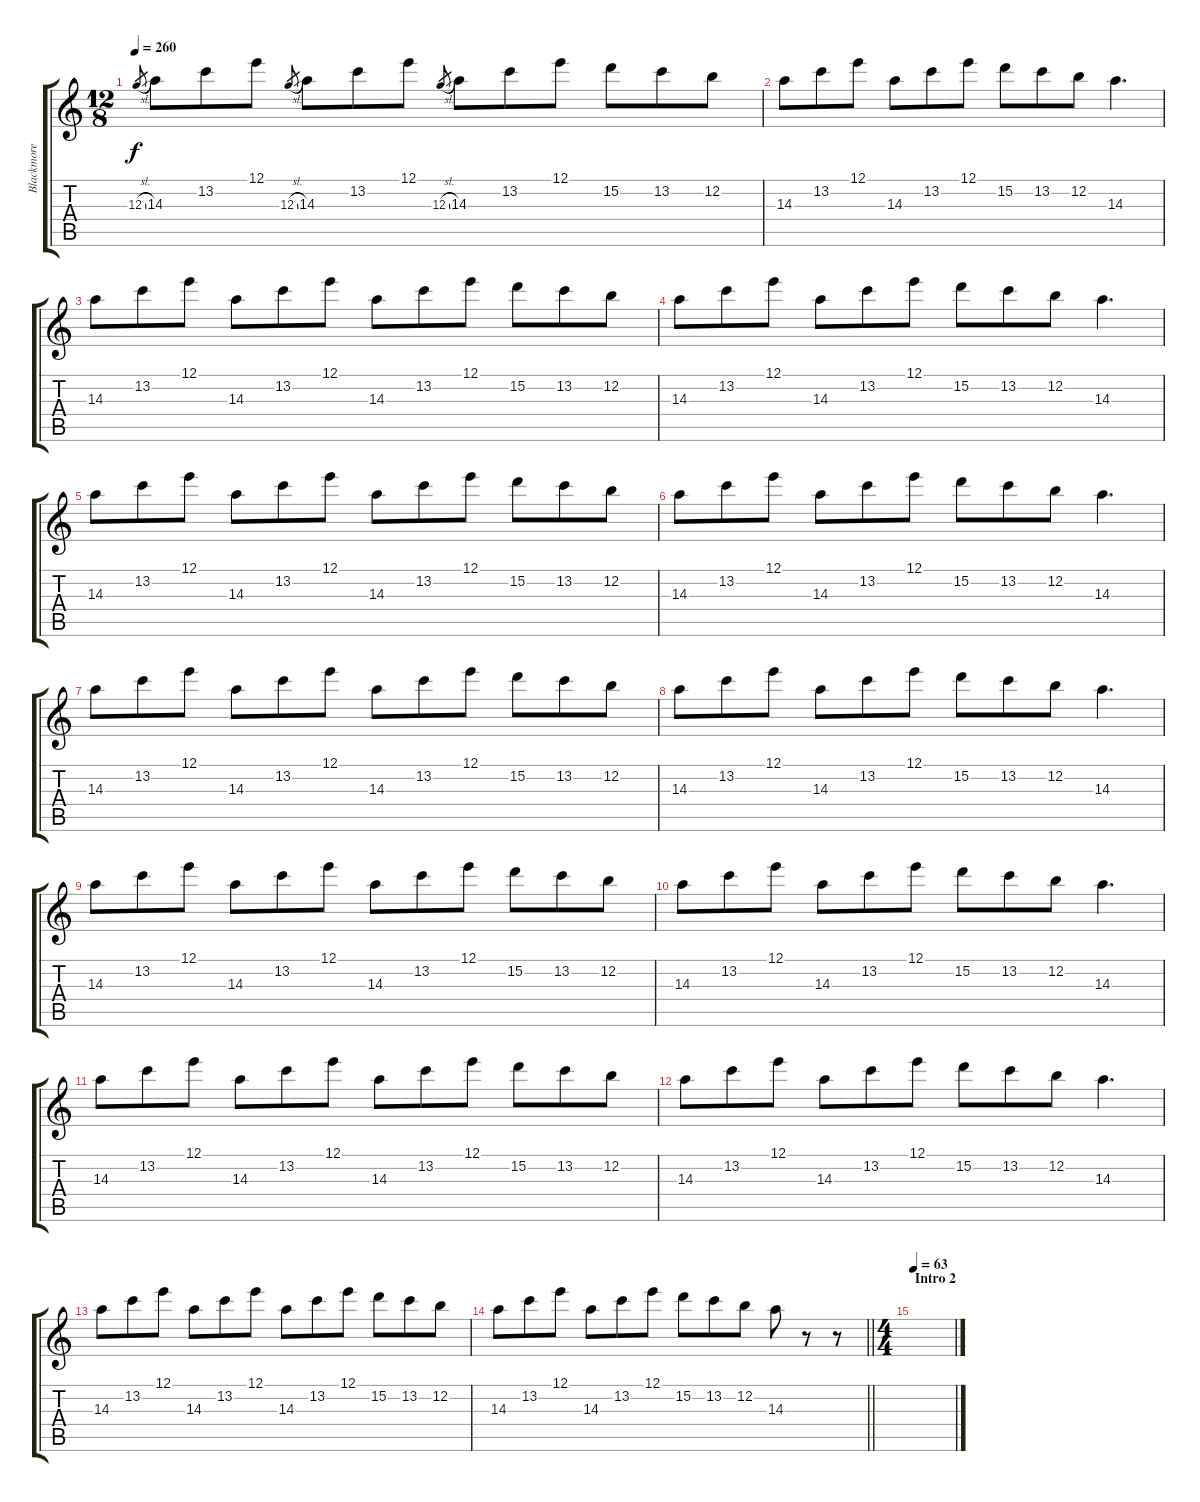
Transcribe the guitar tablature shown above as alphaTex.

\track ("Blackmore" "Blackmore") {instrument overdrivenguitar}
\staff {score tabs}
\tuning (E4 B3 G3 D3 A2 E2) {hide}
\ts (12 8)
\tempo 260
\clef g2
\ks c
12.3{sl}.8{gr dy f} 14.3.8 13.2.8 12.1.8 12.3{sl}.8{gr} 14.3.8 13.2.8 12.1.8 12.3{sl}.8{gr} 14.3.8 13.2.8 12.1.8 15.2.8 13.2.8 12.2.8 |
14.3.8 13.2.8 12.1.8 14.3.8 13.2.8 12.1.8 15.2.8 13.2.8 12.2.8 14.3.4{d} |
14.3.8 13.2.8 12.1.8 14.3.8 13.2.8 12.1.8 14.3.8 13.2.8 12.1.8 15.2.8 13.2.8 12.2.8 |
14.3.8 13.2.8 12.1.8 14.3.8 13.2.8 12.1.8 15.2.8 13.2.8 12.2.8 14.3.4{d} |
14.3.8 13.2.8 12.1.8 14.3.8 13.2.8 12.1.8 14.3.8 13.2.8 12.1.8 15.2.8 13.2.8 12.2.8 |
14.3.8 13.2.8 12.1.8 14.3.8 13.2.8 12.1.8 15.2.8 13.2.8 12.2.8 14.3.4{d} |
14.3.8 13.2.8 12.1.8 14.3.8 13.2.8 12.1.8 14.3.8 13.2.8 12.1.8 15.2.8 13.2.8 12.2.8 |
14.3.8 13.2.8 12.1.8 14.3.8 13.2.8 12.1.8 15.2.8 13.2.8 12.2.8 14.3.4{d} |
14.3.8 13.2.8 12.1.8 14.3.8 13.2.8 12.1.8 14.3.8 13.2.8 12.1.8 15.2.8 13.2.8 12.2.8 |
14.3.8 13.2.8 12.1.8 14.3.8 13.2.8 12.1.8 15.2.8 13.2.8 12.2.8 14.3.4{d} |
14.3.8 13.2.8 12.1.8 14.3.8 13.2.8 12.1.8 14.3.8 13.2.8 12.1.8 15.2.8 13.2.8 12.2.8 |
14.3.8 13.2.8 12.1.8 14.3.8 13.2.8 12.1.8 15.2.8 13.2.8 12.2.8 14.3.4{d} |
14.3.8 13.2.8 12.1.8 14.3.8 13.2.8 12.1.8 14.3.8 13.2.8 12.1.8 15.2.8 13.2.8 12.2.8 |
\barLineRight lightlight
14.3.8 13.2.8 12.1.8 14.3.8 13.2.8 12.1.8 15.2.8 13.2.8 12.2.8 14.3.8 r.8 r.8 |
\ts (4 4)
\section ("" "Intro 2")
\tempo 63
